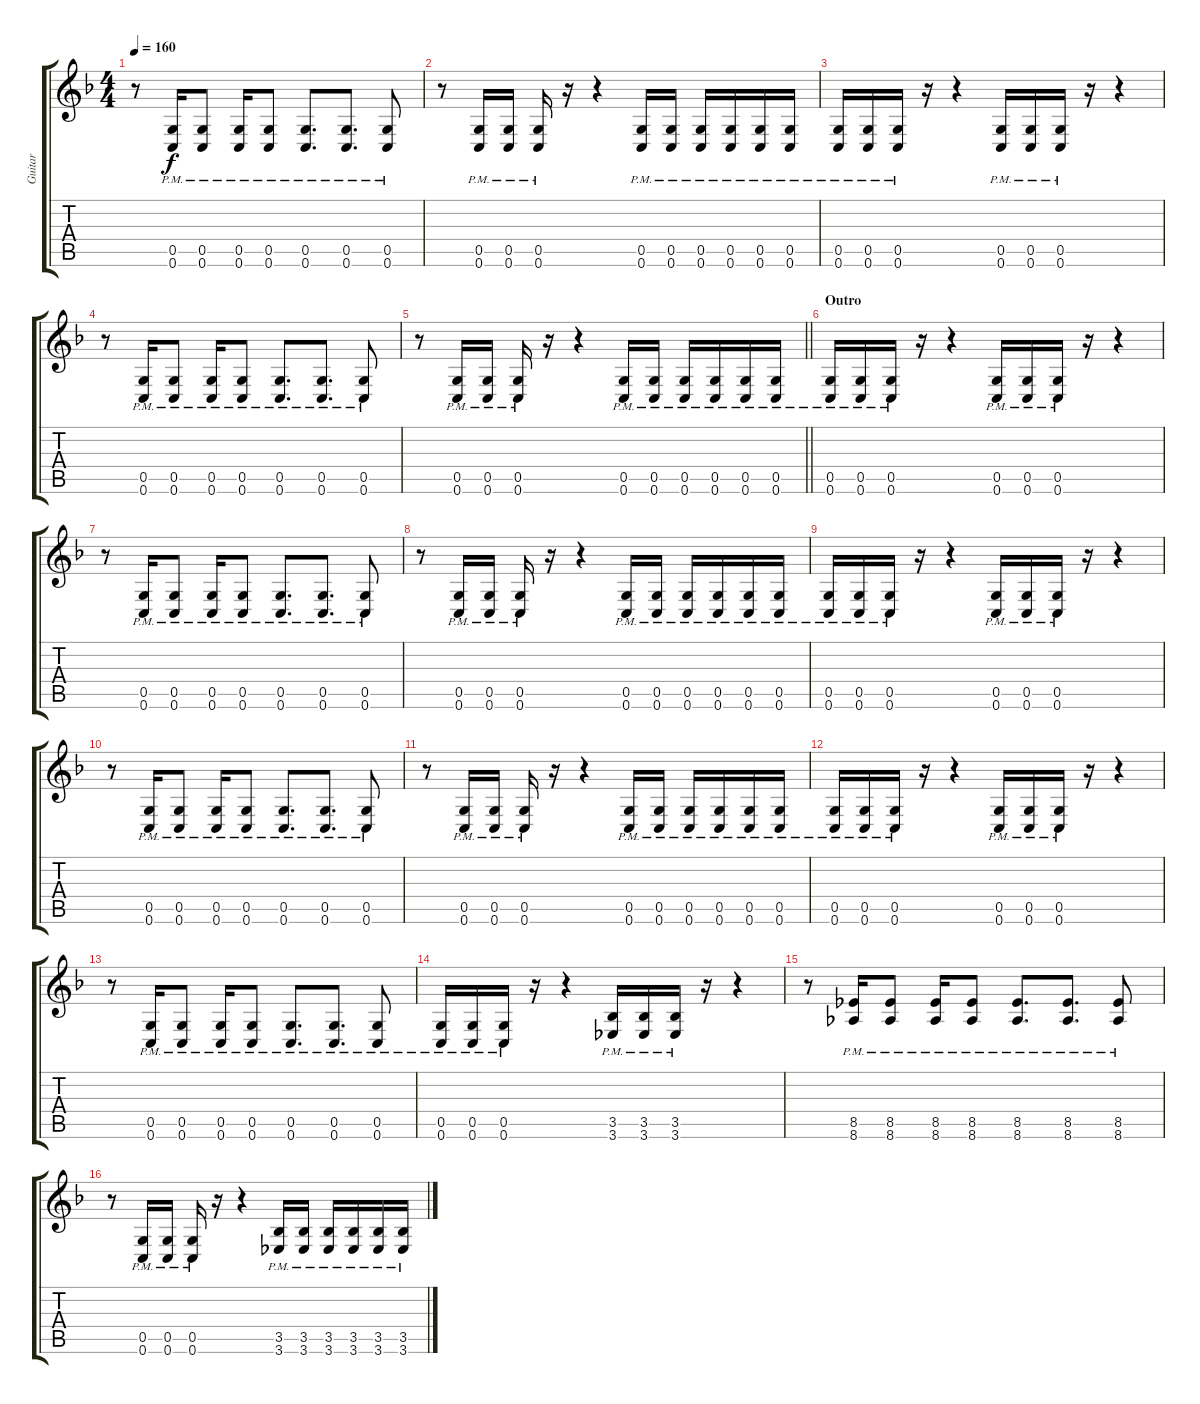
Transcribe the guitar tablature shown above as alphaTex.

\track ("Guitar" "Guitar") {instrument distortionguitar}
\staff {score tabs}
\tuning (D4 A3 F3 C3 G2 C2) {hide}
\ts (4 4)
\tempo 160
\clef g2
\ks f
r.8{dy f} (0.5{pm} 0.6{pm}).16 (0.5{pm} 0.6{pm}).8 (0.5{pm} 0.6{pm}).16 (0.5{pm} 0.6{pm}).8 (0.5{pm} 0.6{pm}).8{d} (0.5{pm} 0.6{pm}).8{d} (0.5{pm} 0.6{pm}).8 |
r.8 (0.5{pm} 0.6{pm}).16 (0.5{pm} 0.6{pm}).16 (0.5{pm} 0.6{pm}).16 r.16 r.4 (0.5{pm} 0.6{pm}).16 (0.5{pm} 0.6{pm}).16 (0.5{pm} 0.6{pm}).16 (0.5{pm} 0.6{pm}).16 (0.5{pm} 0.6{pm}).16 (0.5{pm} 0.6{pm}).16 |
(0.5{pm} 0.6{pm}).16 (0.5{pm} 0.6{pm}).16 (0.5{pm} 0.6{pm}).16 r.16 r.4 (0.5{pm} 0.6{pm}).16 (0.5{pm} 0.6{pm}).16 (0.5{pm} 0.6{pm}).16 r.16 r.4 |
r.8 (0.5{pm} 0.6{pm}).16 (0.5{pm} 0.6{pm}).8 (0.5{pm} 0.6{pm}).16 (0.5{pm} 0.6{pm}).8 (0.5{pm} 0.6{pm}).8{d} (0.5{pm} 0.6{pm}).8{d} (0.5{pm} 0.6{pm}).8 |
\barLineRight lightlight
r.8 (0.5{pm} 0.6{pm}).16 (0.5{pm} 0.6{pm}).16 (0.5{pm} 0.6{pm}).16 r.16 r.4 (0.5{pm} 0.6{pm}).16 (0.5{pm} 0.6{pm}).16 (0.5{pm} 0.6{pm}).16 (0.5{pm} 0.6{pm}).16 (0.5{pm} 0.6{pm}).16 (0.5{pm} 0.6{pm}).16 |
\section ("" "Outro")
(0.5{pm} 0.6{pm}).16 (0.5{pm} 0.6{pm}).16 (0.5{pm} 0.6{pm}).16 r.16 r.4 (0.5{pm} 0.6{pm}).16 (0.5{pm} 0.6{pm}).16 (0.5{pm} 0.6{pm}).16 r.16 r.4 |
r.8 (0.5{pm} 0.6{pm}).16 (0.5{pm} 0.6{pm}).8 (0.5{pm} 0.6{pm}).16 (0.5{pm} 0.6{pm}).8 (0.5{pm} 0.6{pm}).8{d} (0.5{pm} 0.6{pm}).8{d} (0.5{pm} 0.6{pm}).8 |
r.8 (0.5{pm} 0.6{pm}).16 (0.5{pm} 0.6{pm}).16 (0.5{pm} 0.6{pm}).16 r.16 r.4 (0.5{pm} 0.6{pm}).16 (0.5{pm} 0.6{pm}).16 (0.5{pm} 0.6{pm}).16 (0.5{pm} 0.6{pm}).16 (0.5{pm} 0.6{pm}).16 (0.5{pm} 0.6{pm}).16 |
(0.5{pm} 0.6{pm}).16 (0.5{pm} 0.6{pm}).16 (0.5{pm} 0.6{pm}).16 r.16 r.4 (0.5{pm} 0.6{pm}).16 (0.5{pm} 0.6{pm}).16 (0.5{pm} 0.6{pm}).16 r.16 r.4 |
r.8 (0.5{pm} 0.6{pm}).16 (0.5{pm} 0.6{pm}).8 (0.5{pm} 0.6{pm}).16 (0.5{pm} 0.6{pm}).8 (0.5{pm} 0.6{pm}).8{d} (0.5{pm} 0.6{pm}).8{d} (0.5{pm} 0.6{pm}).8 |
r.8 (0.5{pm} 0.6{pm}).16 (0.5{pm} 0.6{pm}).16 (0.5{pm} 0.6{pm}).16 r.16 r.4 (0.5{pm} 0.6{pm}).16 (0.5{pm} 0.6{pm}).16 (0.5{pm} 0.6{pm}).16 (0.5{pm} 0.6{pm}).16 (0.5{pm} 0.6{pm}).16 (0.5{pm} 0.6{pm}).16 |
(0.5{pm} 0.6{pm}).16 (0.5{pm} 0.6{pm}).16 (0.5{pm} 0.6{pm}).16 r.16 r.4 (0.5{pm} 0.6{pm}).16 (0.5{pm} 0.6{pm}).16 (0.5{pm} 0.6{pm}).16 r.16 r.4 |
r.8 (0.5{pm} 0.6{pm}).16 (0.5{pm} 0.6{pm}).8 (0.5{pm} 0.6{pm}).16 (0.5{pm} 0.6{pm}).8 (0.5{pm} 0.6{pm}).8{d} (0.5{pm} 0.6{pm}).8{d} (0.5{pm} 0.6{pm}).8 |
(0.5{pm} 0.6{pm}).16 (0.5{pm} 0.6{pm}).16 (0.5{pm} 0.6{pm}).16 r.16 r.4 (3.5{pm} 3.6{pm}).16 (3.5{pm} 3.6{pm}).16 (3.5{pm} 3.6{pm}).16 r.16 r.4 |
r.8 (8.5{pm} 8.6{pm}).16 (8.5{pm} 8.6{pm}).8 (8.5{pm} 8.6{pm}).16 (8.5{pm} 8.6{pm}).8 (8.5{pm} 8.6{pm}).8{d} (8.5{pm} 8.6{pm}).8{d} (8.5{pm} 8.6{pm}).8 |
r.8 (0.5{pm} 0.6{pm}).16 (0.5{pm} 0.6{pm}).16 (0.5{pm} 0.6{pm}).16 r.16 r.4 (3.5{pm} 3.6{pm}).16 (3.5{pm} 3.6{pm}).16 (3.5{pm} 3.6{pm}).16 (3.5{pm} 3.6{pm}).16 (3.5{pm} 3.6{pm}).16 (3.5{pm} 3.6{pm}).16
